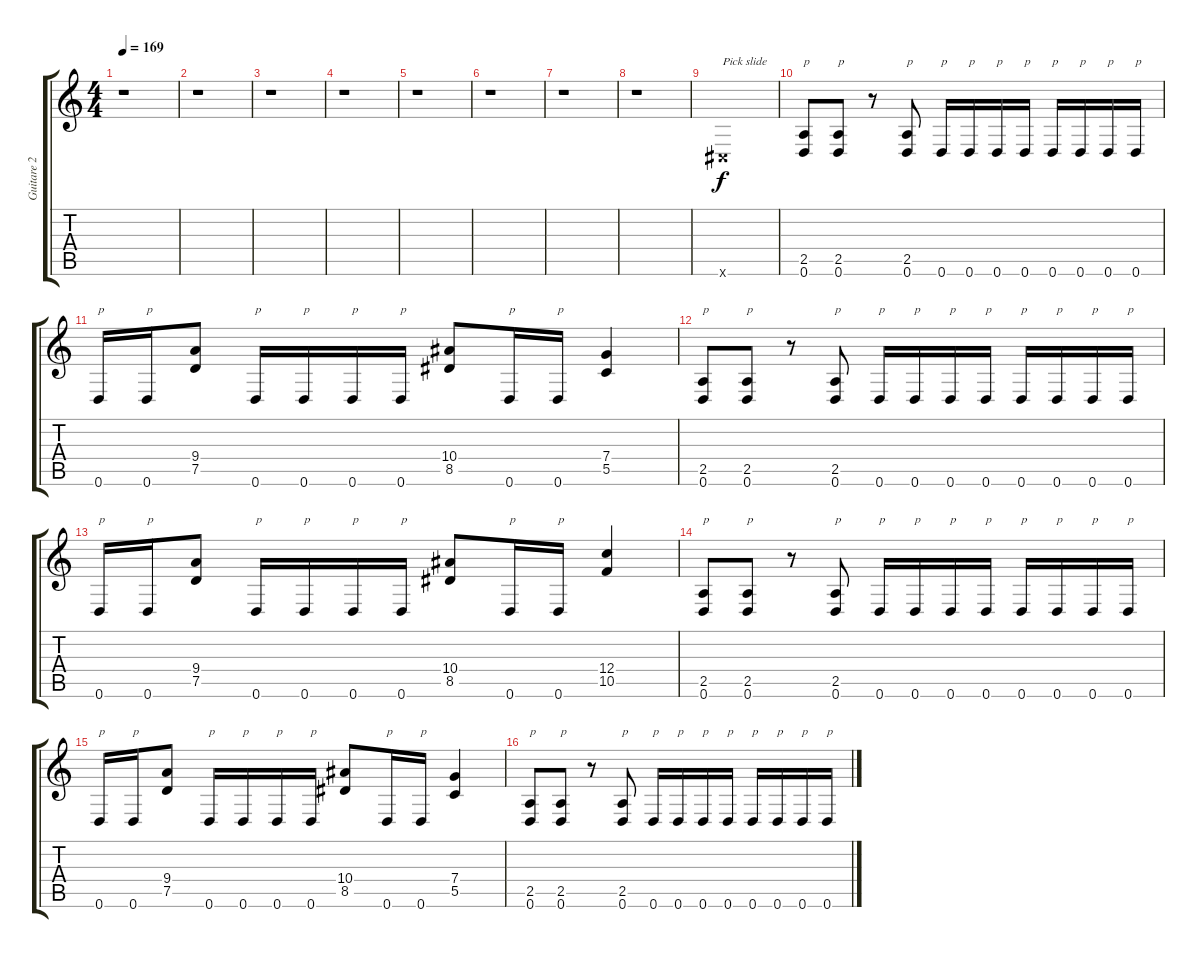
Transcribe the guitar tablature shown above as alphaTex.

\track ("Guitare 2" "Guitare 2") {instrument distortionguitar}
\staff {score tabs}
\tuning (D4 A3 F3 C3 G2 D2) {hide}
\ts (4 4)
\tempo 169
\clef g2
\ks c
r.1{dy f} |
r.1 |
r.1 |
r.1 |
r.1 |
r.1 |
r.1 |
r.1 |
-1.6{x}.1{txt "Pick slide" volume 16} |
(2.5 0.6).8{txt "p" volume 10} (2.5 0.6).8{txt "p"} r.8 (2.5 0.6).8{txt "p"} 0.6.16{txt "p"} 0.6.16{txt "p"} 0.6.16{txt "p"} 0.6.16{txt "p"} 0.6.16{txt "p"} 0.6.16{txt "p"} 0.6.16{txt "p"} 0.6.16{txt "p"} |
0.6.16{txt "p"} 0.6.16{txt "p"} (9.4 7.5).8 0.6.16{txt "p"} 0.6.16{txt "p"} 0.6.16{txt "p"} 0.6.16{txt "p"} (10.4 8.5).8 0.6.16{txt "p"} 0.6.16{txt "p"} (7.4 5.5).4 |
(2.5 0.6).8{txt "p"} (2.5 0.6).8{txt "p"} r.8 (2.5 0.6).8{txt "p"} 0.6.16{txt "p"} 0.6.16{txt "p"} 0.6.16{txt "p"} 0.6.16{txt "p"} 0.6.16{txt "p"} 0.6.16{txt "p"} 0.6.16{txt "p"} 0.6.16{txt "p"} |
0.6.16{txt "p"} 0.6.16{txt "p"} (9.4 7.5).8 0.6.16{txt "p"} 0.6.16{txt "p"} 0.6.16{txt "p"} 0.6.16{txt "p"} (10.4 8.5).8 0.6.16{txt "p"} 0.6.16{txt "p"} (12.4 10.5).4 |
(2.5 0.6).8{txt "p"} (2.5 0.6).8{txt "p"} r.8 (2.5 0.6).8{txt "p"} 0.6.16{txt "p"} 0.6.16{txt "p"} 0.6.16{txt "p"} 0.6.16{txt "p"} 0.6.16{txt "p"} 0.6.16{txt "p"} 0.6.16{txt "p"} 0.6.16{txt "p"} |
0.6.16{txt "p"} 0.6.16{txt "p"} (9.4 7.5).8 0.6.16{txt "p"} 0.6.16{txt "p"} 0.6.16{txt "p"} 0.6.16{txt "p"} (10.4 8.5).8 0.6.16{txt "p"} 0.6.16{txt "p"} (7.4 5.5).4 |
(2.5 0.6).8{txt "p"} (2.5 0.6).8{txt "p"} r.8 (2.5 0.6).8{txt "p"} 0.6.16{txt "p"} 0.6.16{txt "p"} 0.6.16{txt "p"} 0.6.16{txt "p"} 0.6.16{txt "p"} 0.6.16{txt "p"} 0.6.16{txt "p"} 0.6.16{txt "p"}
